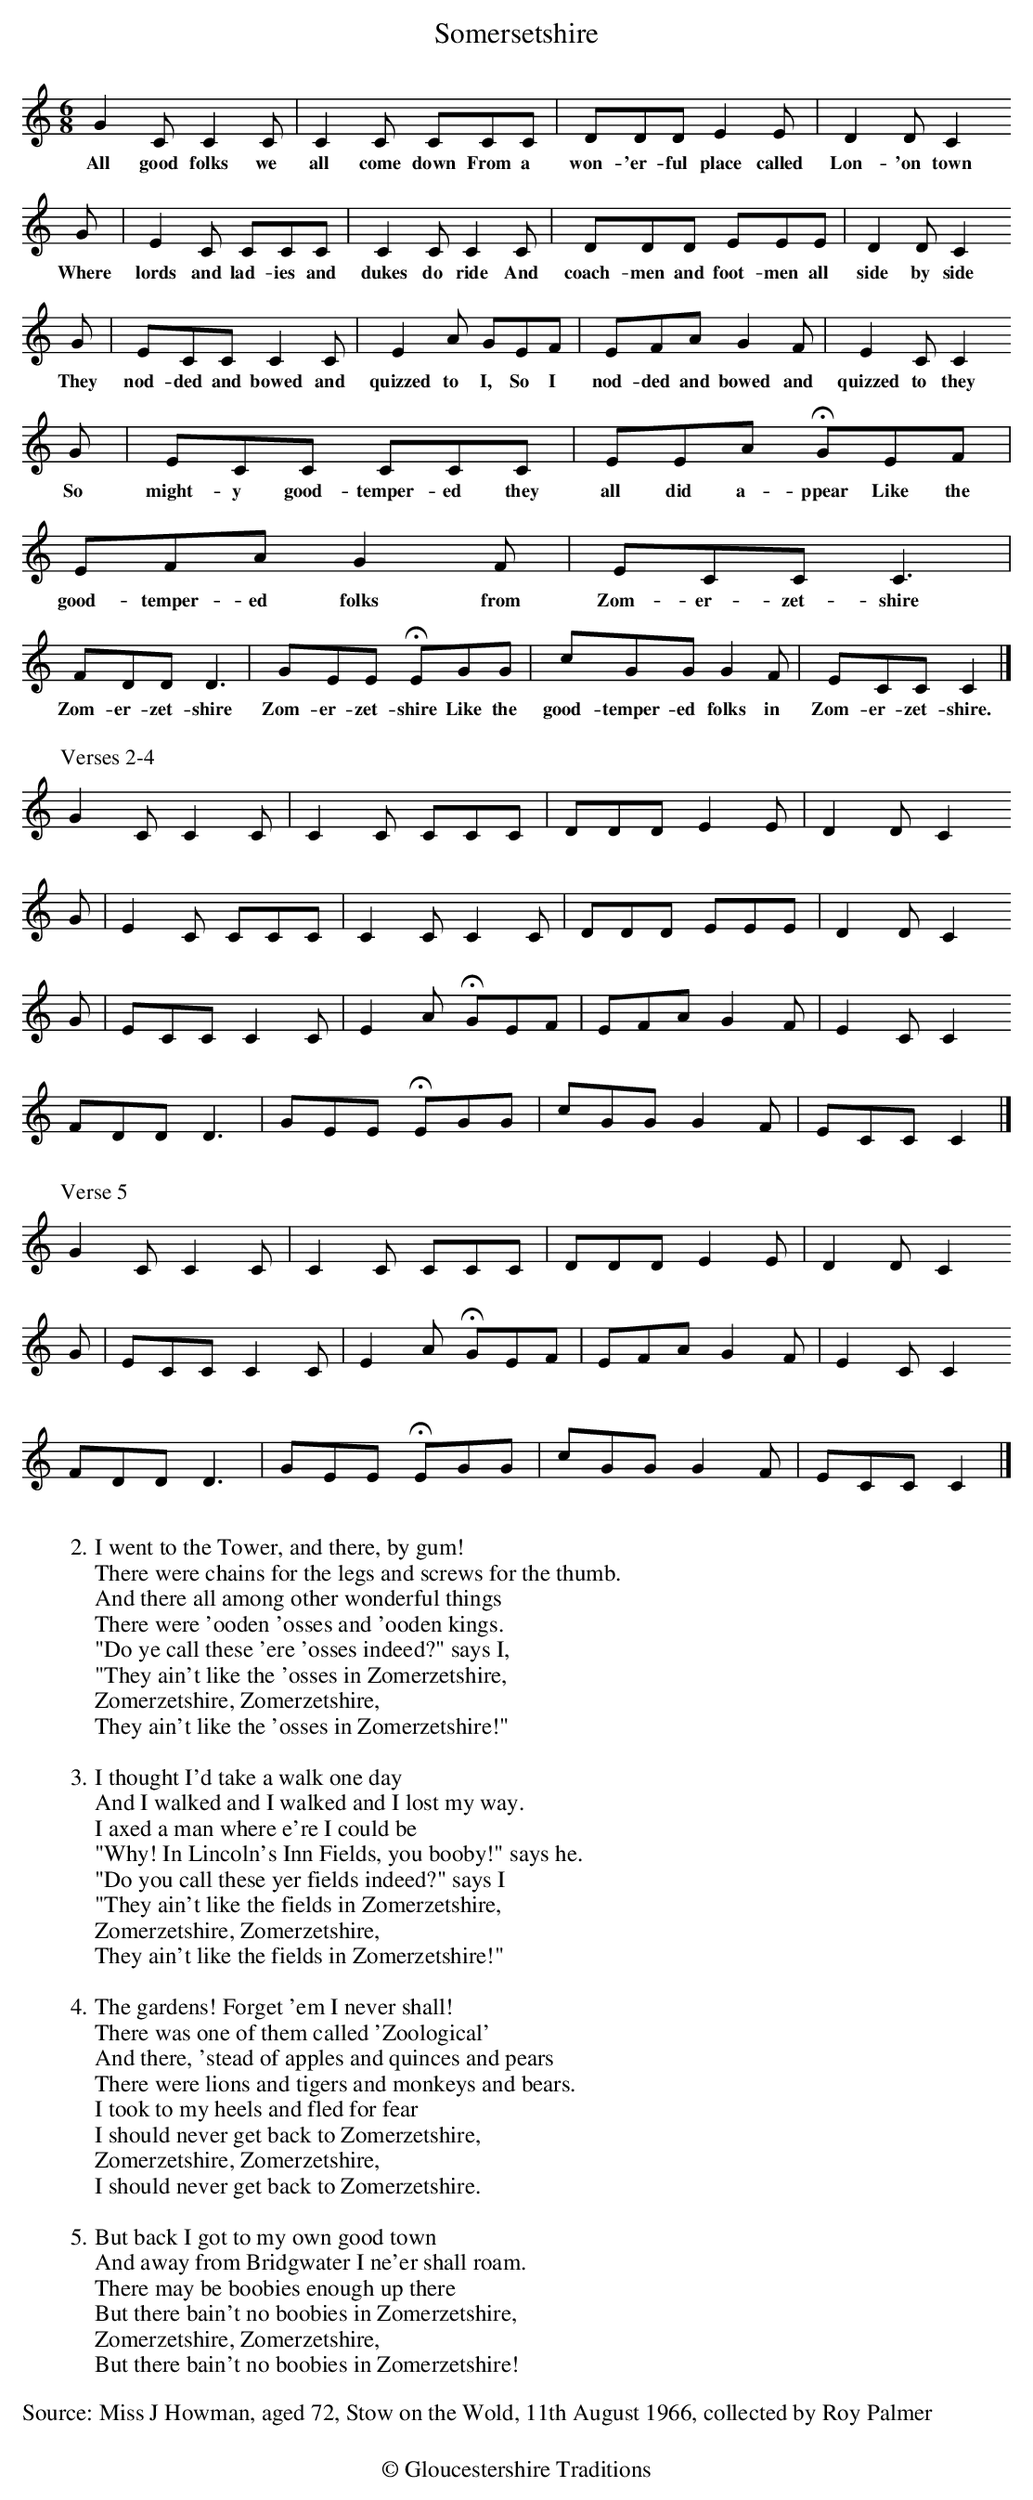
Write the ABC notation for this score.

X:1
T:Somersetshire
M:6/8
L:1/8
K:Cmaj
G2CC2C | C2C CCC | DDD E2E | D2DC2
w:All good folks we all come down From a won-'er-ful place called Lon-'on town
G | E2C CCC | C2C C2C | DDD EEE | D2DC2
w:Where lords and lad-ies and dukes do ride And coach-men and foot-men all side by side
G | ECC C2C | E2A GEF | EFA G2F | E2CC2
w:They nod-ded and bowed and quizzed to I, So I nod-ded and bowed and quizzed to they
G | ECC CCC | EEA HGEF | EFA G2F | ECCC3 |
w:So might-y good-temper-ed they all did a-ppear Like the good-temper-ed folks from Zom-er-zet-shire
FDD D3 | GEE HEGG | cGG G2F | ECCC2 |]
w:Zom-er-zet-shire Zom-er-zet-shire Like the good-temper-ed folks in Zom-er-zet-shire.
%%text
%%text
[P:Verses 2-4]G2CC2C | C2C CCC | DDD E2E | D2DC2
G | E2C CCC | C2C C2C | DDD EEE | D2DC2
G | ECC C2C | E2A HGEF | EFA G2F | E2CC2
FDD D3 | GEE HEGG | cGG G2F | ECCC2 |]
%%text
[P:Verse 5]G2CC2C | C2C CCC | DDD E2E | D2DC2
G | ECC C2C | E2A HGEF | EFA G2F | E2CC2
FDD D3 | GEE HEGG | cGG G2F | ECCC2 |]
%%text
%%text
W:2.I went to the Tower, and there, by gum!
W:There were chains for the legs and screws for the thumb.
W:And there all among other wonderful things
W:There were 'ooden 'osses and 'ooden kings.
W:"Do ye call these 'ere 'osses indeed?" says I,
W:"They ain't like the 'osses in Zomerzetshire,
W:Zomerzetshire, Zomerzetshire,
W:They ain't like the 'osses in Zomerzetshire!"
W:
W:3.I thought I'd take a walk one day
W:And I walked and I walked and I lost my way.
W:I axed a man where e're I could be
W:"Why! In Lincoln's Inn Fields, you booby!" says he.
W:"Do you call these yer fields indeed?" says I
W:"They ain't like the fields in Zomerzetshire,
W:Zomerzetshire, Zomerzetshire,
W:They ain't like the fields in Zomerzetshire!"
W:
W:4.The gardens! Forget 'em I never shall!
W:There was one of them called 'Zoological'
W:And there, 'stead of apples and quinces and pears
W:There were lions and tigers and monkeys and bears.
W:I took to my heels and fled for fear
W:I should never get back to Zomerzetshire,
W:Zomerzetshire, Zomerzetshire,
W:I should never get back to Zomerzetshire.
W:
W:5.But back I got to my own good town
W:And away from Bridgwater I ne'er shall roam.
W:There may be boobies enough up there
W:But there bain't no boobies in Zomerzetshire,
W:Zomerzetshire, Zomerzetshire,
W:But there bain't no boobies in Zomerzetshire!
